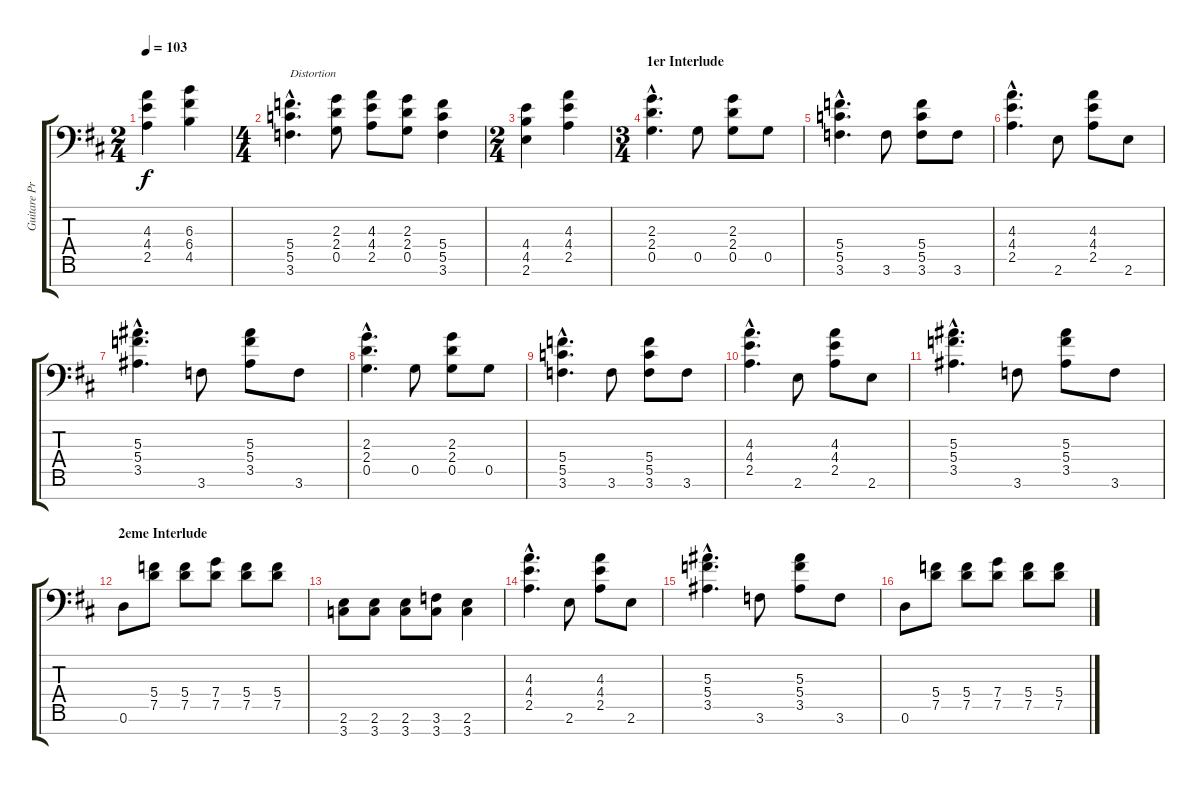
\track ("Guitare Prin." "Guitare Pr") {instrument electricguitarclean}
\staff {score tabs}
\tuning (D4 A3 F3 C3 G2 D2 A1) {hide}
\ts (2 4)
\tempo 103
\clef f4
\ks bminor
(4.3 4.4 2.5).4{dy f} (6.3 6.4 4.5).4 |
\ts (4 4)
(5.4{hac} 5.5{hac} 3.6{hac}).4{d txt "Distortion" instrument distortionguitar} (2.3 2.4 0.5).8 (4.3 4.4 2.5).8 (2.3 2.4 0.5).8 (5.4 5.5 3.6).4 |
\ts (2 4)
(4.4 4.5 2.6).4 (4.3 4.4 2.5).4 |
\ts (3 4)
\section ("" "1er Interlude")
(2.3{hac} 2.4{hac} 0.5{hac}).4{d} 0.5.8 (2.3 2.4 0.5).8 0.5.8 |
(5.4{hac} 5.5{hac} 3.6{hac}).4{d} 3.6.8 (5.4 5.5 3.6).8 3.6.8 |
(4.3{hac} 4.4{hac} 2.5{hac}).4{d} 2.6.8 (4.3 4.4 2.5).8 2.6.8 |
(5.3{hac} 5.4{hac} 3.5{hac}).4{d} 3.6.8 (5.3 5.4 3.5).8 3.6.8 |
(2.3{hac} 2.4{hac} 0.5{hac}).4{d} 0.5.8 (2.3 2.4 0.5).8 0.5.8 |
(5.4{hac} 5.5{hac} 3.6{hac}).4{d} 3.6.8 (5.4 5.5 3.6).8 3.6.8 |
(4.3{hac} 4.4{hac} 2.5{hac}).4{d} 2.6.8 (4.3 4.4 2.5).8 2.6.8 |
(5.3{hac} 5.4{hac} 3.5{hac}).4{d} 3.6.8 (5.3 5.4 3.5).8 3.6.8 |
\section ("" "2eme Interlude")
0.6.8 (5.4 7.5).8 (5.4 7.5).8 (7.4 7.5).8 (5.4 7.5).8 (5.4 7.5).8 |
(2.6 3.7).8 (2.6 3.7).8 (2.6 3.7).8 (3.6 3.7).8 (2.6 3.7).4 |
(4.3{hac} 4.4{hac} 2.5{hac}).4{d} 2.6.8 (4.3 4.4 2.5).8 2.6.8 |
(5.3{hac} 5.4{hac} 3.5{hac}).4{d} 3.6.8 (5.3 5.4 3.5).8 3.6.8 |
0.6.8 (5.4 7.5).8 (5.4 7.5).8 (7.4 7.5).8 (5.4 7.5).8 (5.4 7.5).8
